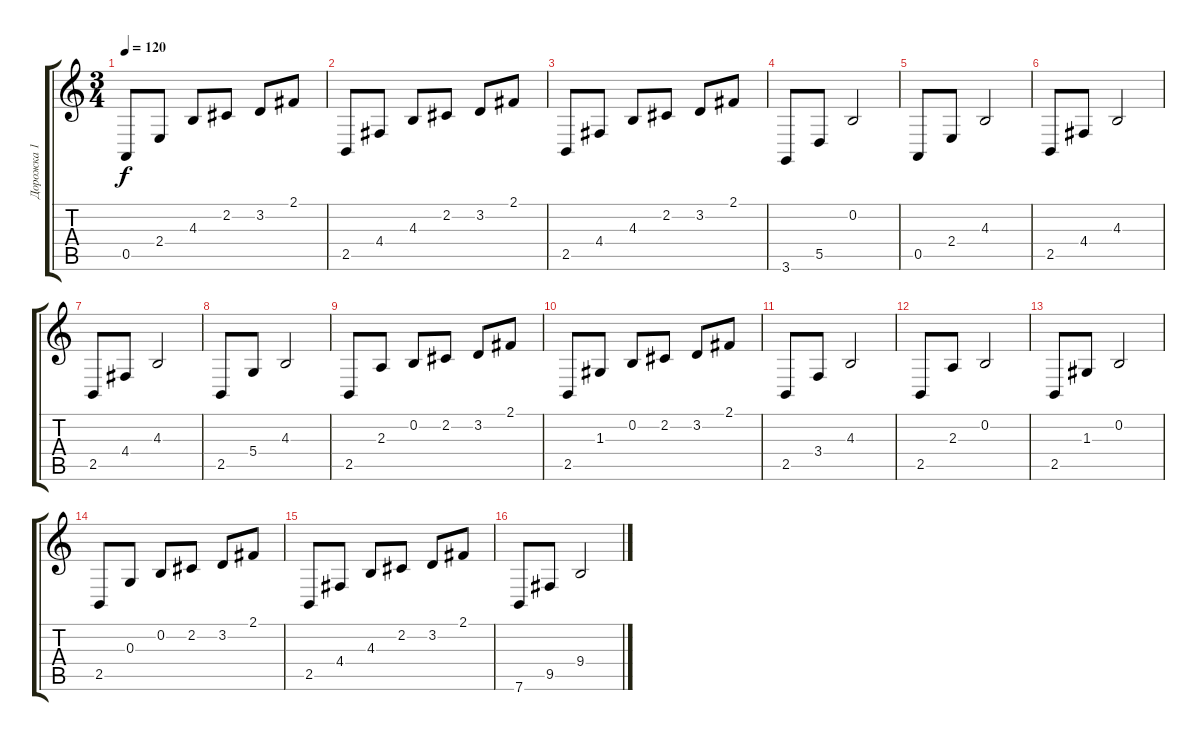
\track ("Дорожка 1" "Дорожка 1") {instrument acousticgrandpiano}
\staff {score tabs}
\tuning (E4 B3 G3 D3 A2 E2) {hide}
\ts (3 4)
\tempo 120
\clef g2
\ks aminor
0.5.8{dy f} 2.4.8 4.3.8 2.2.8 3.2.8 2.1.8 |
2.5.8 4.4.8 4.3.8 2.2.8 3.2.8 2.1.8 |
2.5.8 4.4.8 4.3.8 2.2.8 3.2.8 2.1.8 |
3.6.8 5.5.8 0.2.2 |
0.5.8 2.4.8 4.3.2 |
2.5.8 4.4.8 4.3.2 |
2.5.8 4.4.8 4.3.2 |
2.5.8 5.4.8 4.3.2 |
2.5.8 2.3.8 0.2.8 2.2.8 3.2.8 2.1.8 |
2.5.8 1.3.8 0.2.8 2.2.8 3.2.8 2.1.8 |
2.5.8 3.4.8 4.3.2 |
2.5.8 2.3.8 0.2.2 |
2.5.8 1.3.8 0.2.2 |
2.5.8 0.3.8 0.2.8 2.2.8 3.2.8 2.1.8 |
2.5.8 4.4.8 4.3.8 2.2.8 3.2.8 2.1.8 |
7.6.8 9.5.8 9.4.2
